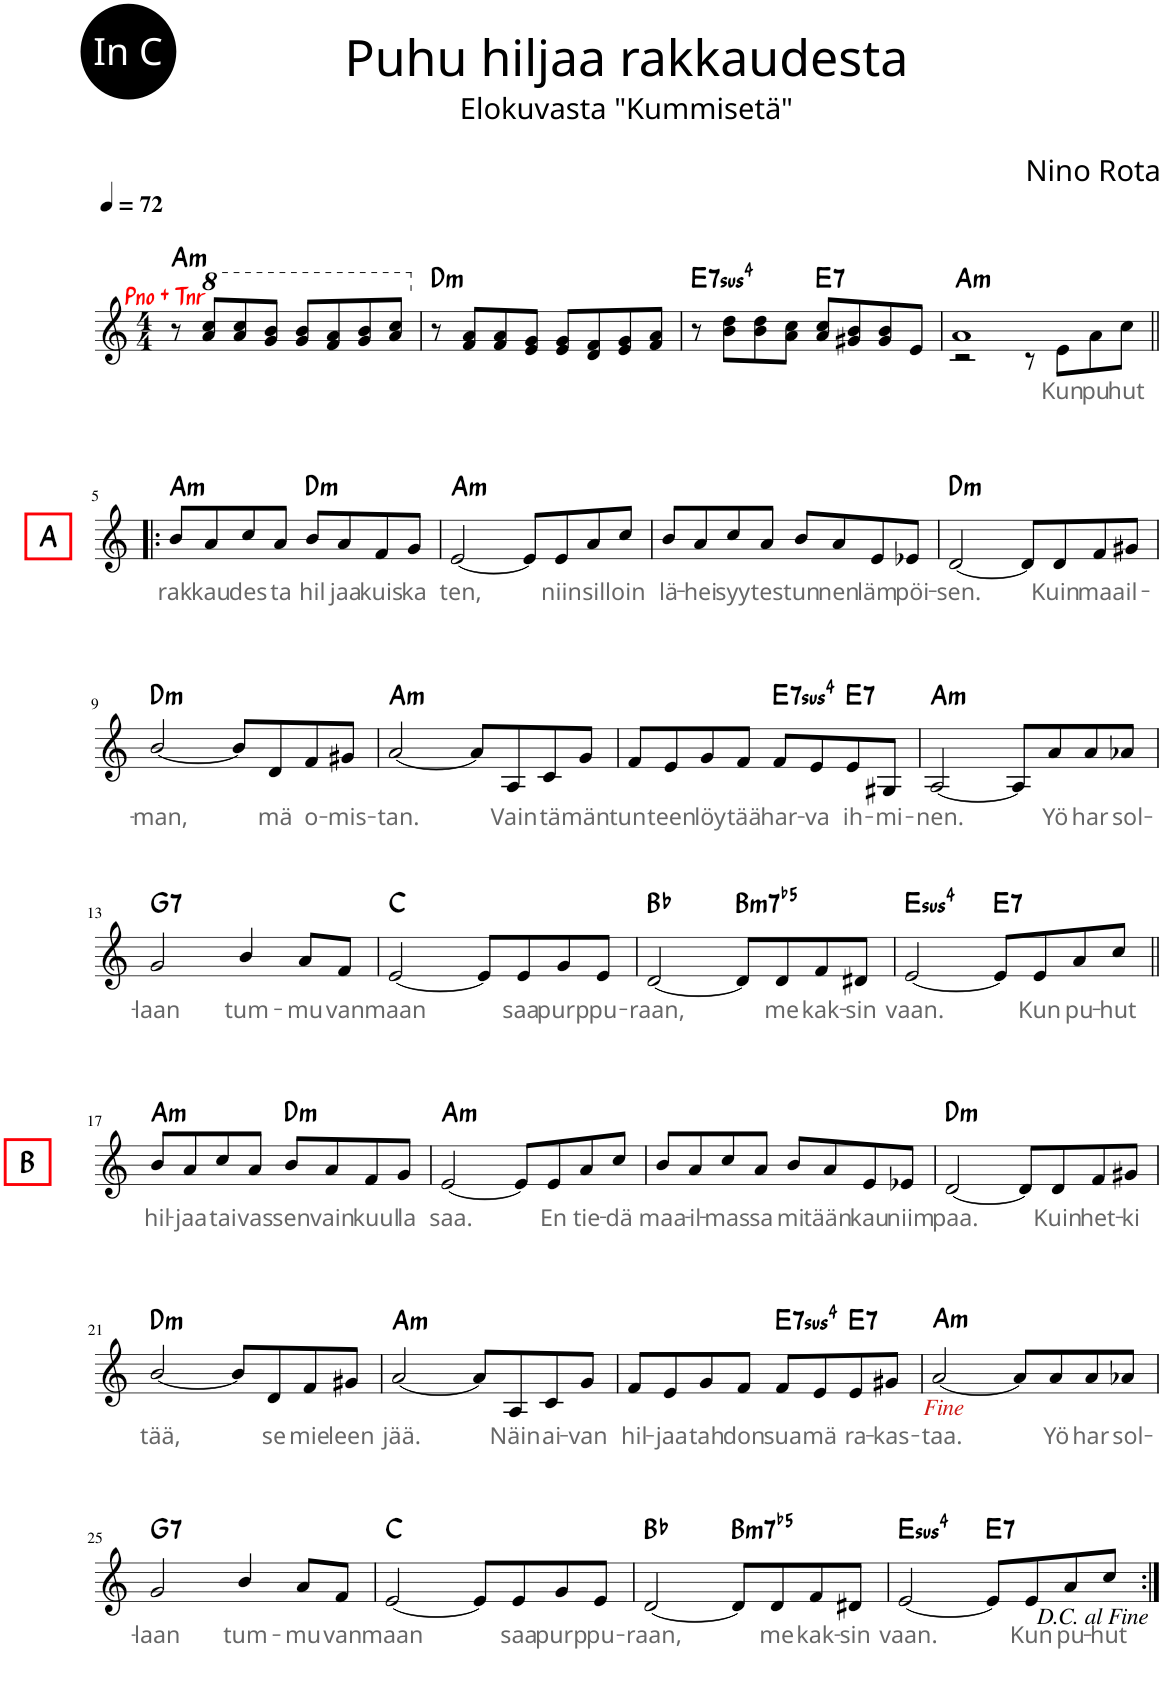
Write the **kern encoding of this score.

**kern	**text	**harte
*part1	*part1	*part1
*staff1	*staff1	*
*I"Piano	*	*
*I'Pno.	*	*
*clefG2	*	*
*k[]	*	*
*M4/4	*	*
*MM72	*	*
=1	=1	=1
!LO:TX:a:color=#FF0000:t=Pno + Tnr	!	!LO:H:kt=m
8r	.	A:min
*8va	*	*
8aa/ 8ccc/L	.	.
8aa/ 8ccc/	.	.
8gg/ 8bb/J	.	.
8gg/ 8bb/L	.	.
8ff/ 8aa/	.	.
8gg/ 8bb/	.	.
8aa/ 8ccc/J	.	.
=2	=2	=2
*X8va	*	*
!	!	!LO:H:kt=m
8r	.	D:min
8f/ 8a/L	.	.
8f/ 8a/	.	.
8e/ 8g/J	.	.
8e/ 8g/L	.	.
8d/ 8f/	.	.
8e/ 8g/	.	.
8f/ 8a/J	.	.
=3	=3	=3
!	!	!LO:H:kt=74
8r	.	E:sus4(7)
8b\ 8dd\L	.	.
8b\ 8dd\	.	.
8a\ 8cc\J	.	.
!	!	!LO:H:kt=7
8a/ 8cc/L	.	E:7
8g#X/ 8b/	.	.
8g#/ 8b/	.	.
8e/J	.	.
=4	=4	=4
*^	*	*
!	!	!	!LO:H:kt=m
1a	2r	.	A:min
.	8r	.	.
!	!	!LO:LY:b:color=#666666	!
.	8e\L	Kun	.
!	!	!LO:LY:b:color=#666666	!
.	8a\	pu-	.
!	!	!LO:LY:b:color=#666666	!
.	8cc\J	-hut	.
!!LO:LB:g=z	!!
=5!|:	=5!|:	=5!|:	=5!|:
!LO:TX:a:B:t=A	!	!	!
!	!	!LO:LY:b:color=#666666	!LO:H:kt=m
*v	*v	*	*
8b/L	rak-	A:min
!	!LO:LY:b:color=#666666	!
8a/	-kau-	.
!	!LO:LY:b:color=#666666	!
8cc/	-des-	.
!	!LO:LY:b:color=#666666	!
8a/J	-ta	.
!	!LO:LY:b:color=#666666	!LO:H:kt=m
8b/L	hil-	D:min
!	!LO:LY:b:color=#666666	!
8a/	-jaa	.
!	!LO:LY:b:color=#666666	!
8f/	kuis-	.
!	!LO:LY:b:color=#666666	!
8g/J	-ka	.
=6	=6	=6
!	!LO:LY:b:color=#666666	!LO:H:kt=m
[2e/	ten,	A:min
8e/L]	.	.
!	!LO:LY:b:color=#666666	!
8e/	niin	.
!	!LO:LY:b:color=#666666	!
8a/	sil-	.
!	!LO:LY:b:color=#666666	!
8cc/J	-loin	.
=7	=7	=7
!	!LO:LY:b:color=#666666	!
8b/L	lä-	.
!	!LO:LY:b:color=#666666	!
8a/	-hei-	.
!	!LO:LY:b:color=#666666	!
8cc/	-syy-	.
!	!LO:LY:b:color=#666666	!
8a/J	-tes	.
!	!LO:LY:b:color=#666666	!
8b/L	tun-	.
!	!LO:LY:b:color=#666666	!
8a/	-nen	.
!	!LO:LY:b:color=#666666	!
8e/	läm-	.
!	!LO:LY:b:color=#666666	!
8e-X/J	-pöi-	.
=8	=8	=8
!	!LO:LY:b:color=#666666	!LO:H:kt=m
[2d/	-sen.	D:min
8d/L]	.	.
!	!LO:LY:b:color=#666666	!
8d/	Kuin	.
!	!LO:LY:b:color=#666666	!
8f/	maa-	.
!	!LO:LY:b:color=#666666	!
8g#X/J	-il-	.
!!LO:LB:g=z
=9	=9	=9
!	!LO:LY:b:color=#666666	!LO:H:kt=m
[2b/	-man,	D:min
8b/L]	.	.
!	!LO:LY:b:color=#666666	!
8d/	mä	.
!	!LO:LY:b:color=#666666	!
8f/	o-	.
!	!LO:LY:b:color=#666666	!
8g#X/J	-mis-	.
=10	=10	=10
!	!LO:LY:b:color=#666666	!LO:H:kt=m
[2a/	-tan.	A:min
8a/L]	.	.
!	!LO:LY:b:color=#666666	!
8A/	Vain	.
!	!LO:LY:b:color=#666666	!
8c/	tä-	.
!	!LO:LY:b:color=#666666	!
8g/J	-män	.
=11	=11	=11
!	!LO:LY:b:color=#666666	!
8f/L	tun-	.
!	!LO:LY:b:color=#666666	!
8e/	-teen	.
!	!LO:LY:b:color=#666666	!
8g/	löy-	.
!	!LO:LY:b:color=#666666	!
8f/J	-tää	.
!	!LO:LY:b:color=#666666	!LO:H:kt=74
8f/L	har-	E:sus4(7)
!	!LO:LY:b:color=#666666	!
8e/	-va	.
!	!LO:LY:b:color=#666666	!LO:H:kt=7
8e/	ih-	E:7
!	!LO:LY:b:color=#666666	!
8G#X/J	-mi-	.
=12	=12	=12
!	!LO:LY:b:color=#666666	!LO:H:kt=m
[2A/	-nen.	A:min
8A/L]	.	.
!	!LO:LY:b:color=#666666	!
8a/	Yö	.
!	!LO:LY:b:color=#666666	!
8a/	har-	.
!	!LO:LY:b:color=#666666	!
8a-X/J	-sol-	.
!!LO:LB:g=z
=13	=13	=13
!	!LO:LY:b:color=#666666	!LO:H:kt=7
2g/	-laan	G:7
!	!LO:LY:b:color=#666666	!
4b/	tum-	.
!	!LO:LY:b:color=#666666	!
8a/L	-mu-	.
!	!LO:LY:b:color=#666666	!
8f/J	-van	.
=14	=14	=14
!	!LO:LY:b:color=#666666	!
[2e/	maan	C:maj
8e/L]	.	.
!	!LO:LY:b:color=#666666	!
8e/	saa	.
!	!LO:LY:b:color=#666666	!
8g/	purp-	.
!	!LO:LY:b:color=#666666	!
8e/J	-pu-	.
=15	=15	=15
!	!LO:LY:b:color=#666666	!
[2d/	-raan,	Bb:maj
!	!	!LO:H:kt=m7b5
8d/L]	.	B:hdim7
!	!LO:LY:b:color=#666666	!
8d/	me	.
!	!LO:LY:b:color=#666666	!
8f/	kak-	.
!	!LO:LY:b:color=#666666	!
8d#X/J	-sin	.
=16	=16	=16
!	!LO:LY:b:color=#666666	!LO:H:kt=4
[2e/	vaan.	E:sus4
!	!	!LO:H:kt=7
8e/L]	.	E:7
!	!LO:LY:b:color=#666666	!
8e/	Kun	.
!	!LO:LY:b:color=#666666	!
8a/	pu-	.
!	!LO:LY:b:color=#666666	!
8cc/J	-hut	.
!!LO:LB:g=z
=17||	=17||	=17||
!LO:TX:a:B:t=B	!	!
!	!LO:LY:b:color=#666666	!LO:H:kt=m
8b/L	hil-	A:min
!	!LO:LY:b:color=#666666	!
8a/	-jaa	.
!	!LO:LY:b:color=#666666	!
8cc/	tai-	.
!	!LO:LY:b:color=#666666	!
8a/J	-vas	.
!	!LO:LY:b:color=#666666	!LO:H:kt=m
8b/L	sen	D:min
!	!LO:LY:b:color=#666666	!
8a/	vain	.
!	!LO:LY:b:color=#666666	!
8f/	kuul-	.
!	!LO:LY:b:color=#666666	!
8g/J	-la	.
=18	=18	=18
!	!LO:LY:b:color=#666666	!LO:H:kt=m
[2e/	saa.	A:min
8e/L]	.	.
!	!LO:LY:b:color=#666666	!
8e/	En	.
!	!LO:LY:b:color=#666666	!
8a/	tie-	.
!	!LO:LY:b:color=#666666	!
8cc/J	-dä	.
=19	=19	=19
!	!LO:LY:b:color=#666666	!
8b/L	maa-	.
!	!LO:LY:b:color=#666666	!
8a/	-il-	.
!	!LO:LY:b:color=#666666	!
8cc/	-mas-	.
!	!LO:LY:b:color=#666666	!
8a/J	-sa	.
!	!LO:LY:b:color=#666666	!
8b/L	mi-	.
!	!LO:LY:b:color=#666666	!
8a/	-tään	.
!	!LO:LY:b:color=#666666	!
8e/	kau-	.
!	!LO:LY:b:color=#666666	!
8e-X/J	-niim-	.
=20	=20	=20
!	!LO:LY:b:color=#666666	!LO:H:kt=m
[2d/	-paa.	D:min
8d/L]	.	.
!	!LO:LY:b:color=#666666	!
8d/	Kuin	.
!	!LO:LY:b:color=#666666	!
8f/	het-	.
!	!LO:LY:b:color=#666666	!
8g#X/J	-ki	.
!!LO:LB:g=z
=21	=21	=21
!	!LO:LY:b:color=#666666	!LO:H:kt=m
[2b/	tää,	D:min
8b/L]	.	.
!	!LO:LY:b:color=#666666	!
8d/	se	.
!	!LO:LY:b:color=#666666	!
8f/	mie-	.
!	!LO:LY:b:color=#666666	!
8g#X/J	-leen	.
=22	=22	=22
!	!LO:LY:b:color=#666666	!LO:H:kt=m
[2a/	jää.	A:min
8a/L]	.	.
!	!LO:LY:b:color=#666666	!
8A/	Näin	.
!	!LO:LY:b:color=#666666	!
8c/	ai-	.
!	!LO:LY:b:color=#666666	!
8g/J	-van	.
=23	=23	=23
!	!LO:LY:b:color=#666666	!
8f/L	hil-	.
!	!LO:LY:b:color=#666666	!
8e/	-jaa	.
!	!LO:LY:b:color=#666666	!
8g/	tah-	.
!	!LO:LY:b:color=#666666	!
8f/J	-don	.
!	!LO:LY:b:color=#666666	!LO:H:kt=74
8f/L	sua	E:sus4(7)
!	!LO:LY:b:color=#666666	!
8e/	mä	.
!	!LO:LY:b:color=#666666	!LO:H:kt=7
8e/	ra-	E:7
!	!LO:LY:b:color=#666666	!
8g#X/J	-kas-	.
=24	=24	=24
!	!LO:LY:b:color=#666666	!LO:H:kt=m
[2a/	-taa.	A:min
8a/L]	.	.
!	!LO:LY:b:color=#666666	!
8a/	Yö	.
!	!LO:LY:b:color=#666666	!
8a/	har-	.
!	!LO:LY:b:color=#666666	!
8a-X/J	-sol-	.
!LO:TX:b:color=#CE1916:t=<i>Fine</i>	!	!
!!LO:LB:g=z
=25	=25	=25
!	!LO:LY:b:color=#666666	!LO:H:kt=7
2g/	-laan	G:7
!	!LO:LY:b:color=#666666	!
4b/	tum-	.
!	!LO:LY:b:color=#666666	!
8a/L	-mu-	.
!	!LO:LY:b:color=#666666	!
8f/J	-van	.
=26	=26	=26
!	!LO:LY:b:color=#666666	!
[2e/	maan	C:maj
8e/L]	.	.
!	!LO:LY:b:color=#666666	!
8e/	saa	.
!	!LO:LY:b:color=#666666	!
8g/	purp-	.
!	!LO:LY:b:color=#666666	!
8e/J	-pu-	.
=27	=27	=27
!	!LO:LY:b:color=#666666	!
[2d/	-raan,	Bb:maj
!	!	!LO:H:kt=m7b5
8d/L]	.	B:hdim7
!	!LO:LY:b:color=#666666	!
8d/	me	.
!	!LO:LY:b:color=#666666	!
8f/	kak-	.
!	!LO:LY:b:color=#666666	!
8d#X/J	-sin	.
=28	=28	=28
!	!LO:LY:b:color=#666666	!LO:H:kt=4
[2e/	vaan.	E:sus4
!	!	!LO:H:kt=7
8e/L]	.	E:7
!	!LO:LY:b:color=#666666	!
8e/	Kun	.
!	!LO:LY:b:color=#666666	!
8a/	pu-	.
!	!LO:LY:b:color=#666666	!
8cc/J	-hut	.
!LO:TX:b:t=<i>D.C. al Fine</i>	!	!
=:|!	=:|!	=:|!
*-	*-	*-
